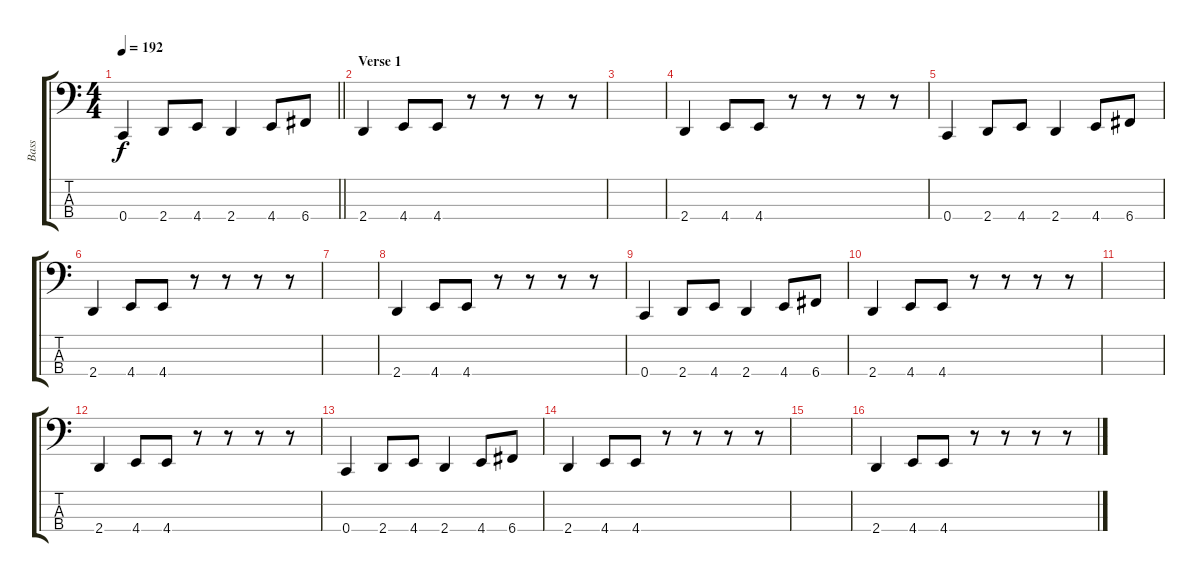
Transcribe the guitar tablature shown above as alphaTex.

\track ("Bass" "Bass") {instrument electricbasspick}
\staff {score tabs}
\tuning (F2 C2 G1 C1) {hide}
\ts (4 4)
\tempo 192
\clef f4
\barLineRight lightlight
\ks c
0.4.4{dy f} 2.4.8 4.4.8 2.4.4 4.4.8 6.4.8 |
\section ("" "Verse 1")
2.4.4 4.4.8 4.4.8 r.8 r.8 r.8 r.8 |
|
2.4.4 4.4.8 4.4.8 r.8 r.8 r.8 r.8 |
0.4.4 2.4.8 4.4.8 2.4.4 4.4.8 6.4.8 |
2.4.4 4.4.8 4.4.8 r.8 r.8 r.8 r.8 |
|
2.4.4 4.4.8 4.4.8 r.8 r.8 r.8 r.8 |
0.4.4 2.4.8 4.4.8 2.4.4 4.4.8 6.4.8 |
2.4.4 4.4.8 4.4.8 r.8 r.8 r.8 r.8 |
|
2.4.4 4.4.8 4.4.8 r.8 r.8 r.8 r.8 |
0.4.4 2.4.8 4.4.8 2.4.4 4.4.8 6.4.8 |
2.4.4 4.4.8 4.4.8 r.8 r.8 r.8 r.8 |
|
2.4.4 4.4.8 4.4.8 r.8 r.8 r.8 r.8
